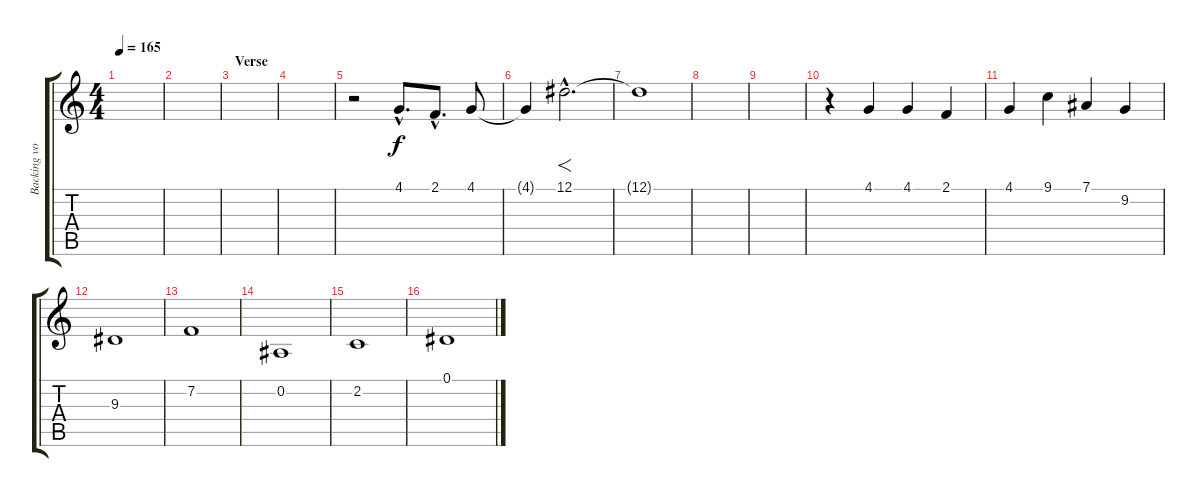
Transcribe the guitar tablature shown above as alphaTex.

\track ("Backing vocals" "Backing vo") {instrument choiraahs}
\staff {score tabs}
\tuning (Eb4 Bb3 Gb3 Db3 Ab2 Eb2) {hide}
\ts (4 4)
\tempo 165
\clef g2
\ks c
|
|
\section ("" "Verse")
|
|
r.2 4.1{hac}.8{d} 2.1{hac}.8{d} 4.1.8 |
4.1{t}.4 12.1{hac}.2{f d} |
12.1{t}.1 |
|
|
r.4 4.1.4 4.1.4 2.1.4 |
4.1.4 9.1.4 7.1.4 9.2.4 |
9.3.1 |
7.2.1 |
0.2.1 |
2.2.1 |
0.1.1
